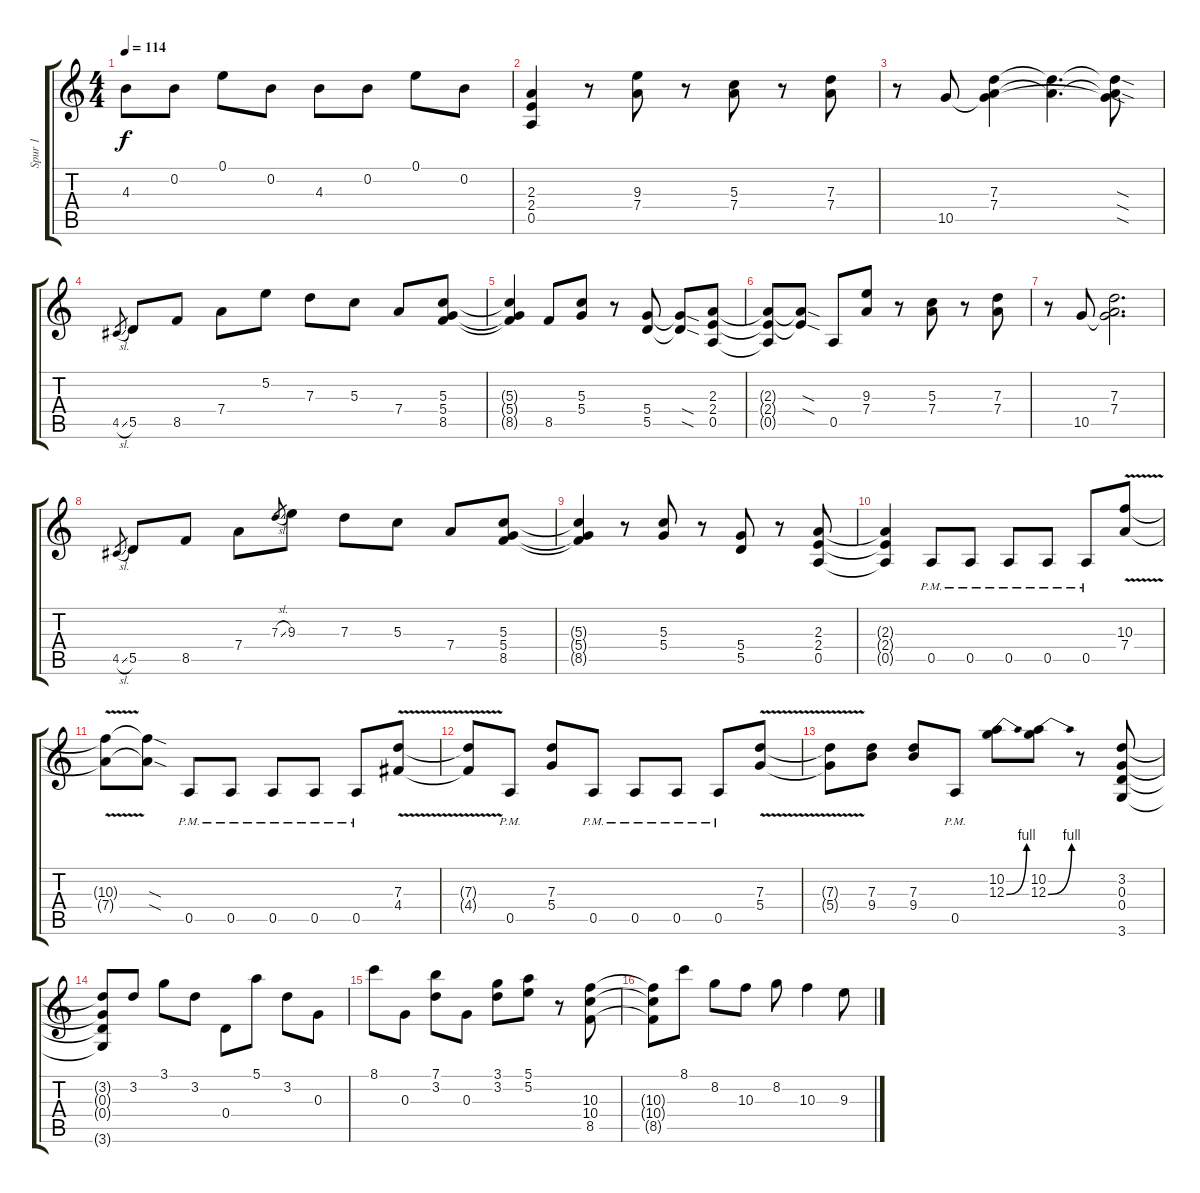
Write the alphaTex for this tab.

\track ("Spur 1" "Spur 1") {instrument overdrivenguitar}
\staff {score tabs}
\tuning (E4 B3 G3 D3 A2 E2) {hide}
\ts (4 4)
\tempo 114
\clef g2
\ks c
4.3.8{dy f} 0.2.8 0.1.8 0.2.8 4.3.8 0.2.8 0.1.8 0.2.8 |
(2.3 2.4 0.5).4 r.8 (9.3 7.4).8 r.8 (5.3 7.4).8 r.8 (7.3 7.4).8 |
r.8 10.5.8 (7.3 7.4 10.5{t}).4 (7.3{t} 7.4{t}).4{d} (7.3{sod t} 7.4{sod t} 10.5{sod t}).8 |
4.5{sl}.8{gr} 5.5.8 8.5.8 7.4.8 5.2.8 7.3.8 5.3.8 7.4.8 (5.3 5.4 8.5).8 |
(5.3{t} 5.4{t} 8.5{t}).4 8.5.8 (5.3 5.4).8 r.8 (5.4 5.5).8 (5.4{sod t} 5.5{sod t}).8 (2.3 2.4 0.5).8 |
(2.3{t} 2.4{t} 0.5{t}).8 (2.3{sod t} 2.4{sod t}).8 0.5.8 (9.3 7.4).8 r.8 (5.3 7.4).8 r.8 (7.3 7.4).8 |
r.8 10.5.8 (7.3 7.4 10.5{t}).2{d} |
4.5{sl}.8{gr} 5.5.8 8.5.8 7.4.8 7.3{sl}.8{gr} 9.3.8 7.3.8 5.3.8 7.4.8 (5.3 5.4 8.5).8 |
(5.3{t} 5.4{t} 8.5{t}).4 r.8 (5.3 5.4).8 r.8 (5.4 5.5).8 r.8 (2.3 2.4 0.5).8 |
(2.3{t} 2.4{t} 0.5{t}).4 0.5{pm}.8 0.5{pm}.8 0.5{pm}.8 0.5{pm}.8 0.5{pm}.8 (10.3{v} 7.4{v}).8 |
(10.3{t} 7.4{t}).8 (10.3{sod t} 7.4{sod t}).8 0.5{pm}.8 0.5{pm}.8 0.5{pm}.8 0.5{pm}.8 0.5{pm}.8 (7.3{v} 4.4{v}).8 |
(7.3{t} 4.4{t}).8 0.5{pm}.8 (7.3 5.4).8 0.5{pm}.8 0.5{pm}.8 0.5{pm}.8 0.5{pm}.8 (7.3{v} 5.4{v}).8 |
(7.3{t} 5.4{t}).8 (7.3 9.4).8 (7.3 9.4).8 0.5{pm}.8 (10.2 12.3{be (bend 0 0 60 4)}).8 (10.2 12.3{be (bend 0 0 60 4)}).8 r.8 (3.2 0.3 0.4 3.6).8 |
(3.2{t} 0.3{t} 0.4{t} 3.6{t}).8 3.2.8 3.1.8 3.2.8 0.4.8 5.1.8 3.2.8 0.3.8 |
8.1.8 0.3.8 (7.1 3.2).8 0.3.8 (3.1 3.2).8 (5.1 5.2).8 r.8 (10.3 10.4 8.5).8 |
(10.3{t} 10.4{t} 8.5{t}).8 8.1.8 8.2.8 10.3.8 8.2.8 10.3.4 9.3{h}.8
